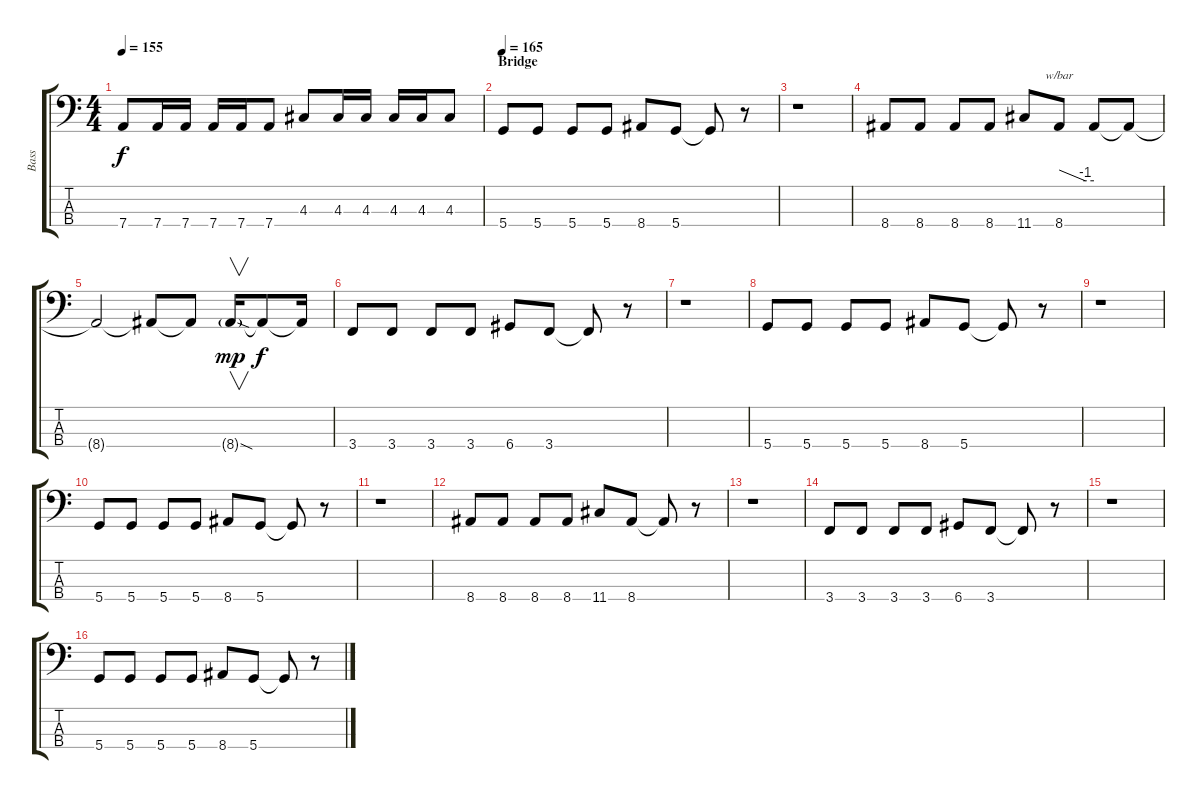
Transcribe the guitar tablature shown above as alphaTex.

\track ("Bass" "Bass") {instrument slapbass1}
\staff {score tabs}
\tuning (G2 D2 A1 D1) {hide}
\ts (4 4)
\tempo 155
\clef f4
\ks c
7.4.8{dy f} 7.4.16 7.4.16 7.4.16 7.4.16 7.4.8 4.3.8 4.3.16 4.3.16 4.3.16 4.3.16 4.3.8 |
\section ("" "Bridge")
\tempo 165
5.4.8{instrument slapbass1} 5.4.8 5.4.8 5.4.8 8.4.8 5.4.8 5.4{t}.8 r.8 |
r.1 |
8.4.8 8.4.8 8.4.8 8.4.8 11.4.8 8.4.8{tbe (custom default 0 0 45 -4 60 -4)} 8.4{t}.8 8.4{t}.8 |
8.4{t}.2 8.4{t}.8 8.4{t}.8 8.4{sod g}.16{v dy mp} 8.4{t}.8{dy f} 8.4{t}.16 |
3.4.8 3.4.8 3.4.8 3.4.8 6.4.8 3.4.8 3.4{t}.8 r.8 |
r.1 |
5.4.8 5.4.8 5.4.8 5.4.8 8.4.8 5.4.8 5.4{t}.8 r.8 |
r.1 |
5.4.8{instrument slapbass1} 5.4.8 5.4.8 5.4.8 8.4.8 5.4.8 5.4{t}.8 r.8 |
r.1 |
8.4.8 8.4.8 8.4.8 8.4.8 11.4.8 8.4.8 8.4{t}.8 r.8 |
r.1 |
3.4.8 3.4.8 3.4.8 3.4.8 6.4.8 3.4.8 3.4{t}.8 r.8 |
r.1 |
5.4.8 5.4.8 5.4.8 5.4.8 8.4.8 5.4.8 5.4{t}.8 r.8
